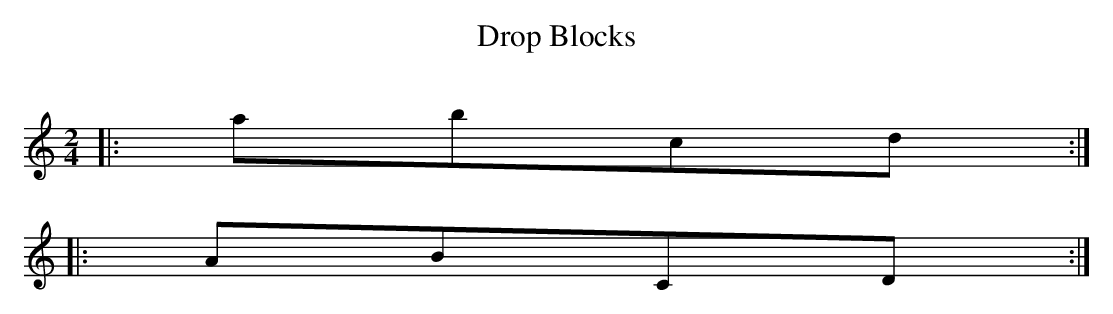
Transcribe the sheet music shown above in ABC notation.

X:1
T:Drop Blocks
O:
M:2/4
L:1/8
K:C
|: abcd :|
|: ABCD :|
